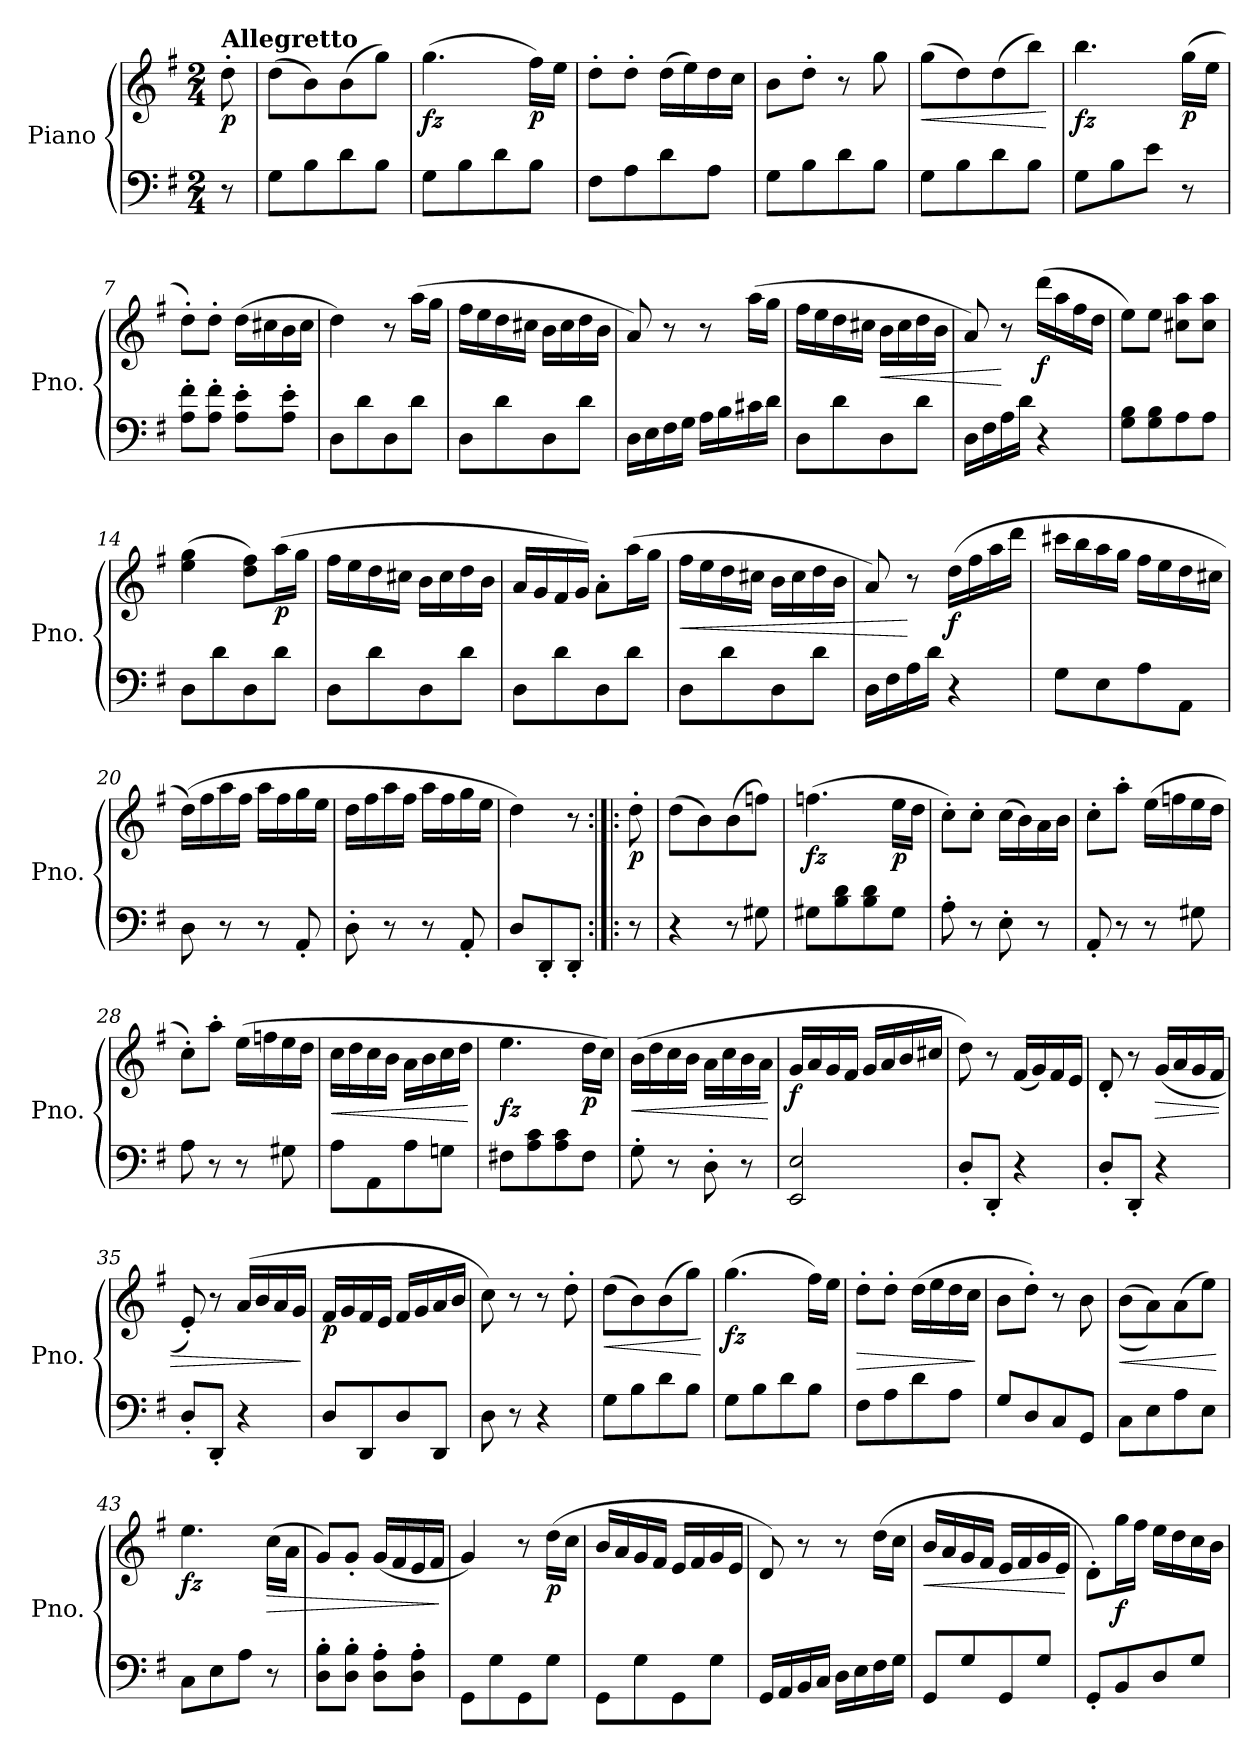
**kern	**kern	**dynam
*part1	*part1	*part1
*staff2	*staff1	*staff1/2
*I"Piano	*	*
*I'Pno.	*	*
*clefF4	*clefG2	*
*k[f#]	*k[f#]	*
*M2/4	*M2/4	*
*MM104	*MM104	*
=	=	=
!	!LO:TX:a:B:t=Allegretto	!
!	!	!LO:DY:b
8r	8dd'\	p
=1	=1	=1
8G\L	(>8dd\L	.
8B\	8b\)	.
8d\	(>8b\	.
8B\J	8gg\J)	.
=2	=2	=2
!	!	!LO:DY:b
8G\L	(>4.gg\	fz
8B\	.	.
8d\	.	.
!	!	!LO:DY:b
8B\J	16ff#\LL)	p
.	16ee\JJ	.
=3	=3	=3
8F#\L	8dd'\L	.
8A\	8dd'\J	.
8d\	(>16dd\LL	.
.	16ee\)	.
8A\J	16dd\	.
.	16cc\JJ	.
=4	=4	=4
8G\L	8b\L	.
8B\	8dd'\J	.
8d\	8r	.
8B\J	8gg\	.
=5	=5	=5
!	!	!LO:HP:b
8G\L	(>8gg\L	<
8B\	8dd\)	.
8d\	(>8dd\	.
8B\J	8bb\J)	.
.	.	[
=6	=6	=6
!	!	!LO:DY:b
8G\L	4.bb\	fz
8B\	.	.
8e\J	.	.
!	!	!LO:DY:b
8r	(>16gg\LL	p
.	16ee\JJ	.
=7	=7	=7
8A\' 8f#\'L	8dd'\L)	.
8A\' 8f#\'J	8dd'\J	.
8A\' 8e\'L	(>16dd\LL	.
.	16cc#X\	.
8A\' 8e\'J	16b\	.
.	16cc#\JJ	.
!!LO:LB:g=z
=8	=8	=8
8D\L	4dd\)	.
8d\	.	.
8D\	8r	.
8d\J	(>16aa\LL	.
.	16gg\JJ	.
=9	=9	=9
8D\L	16ff#\LL	.
.	16ee\	.
8d\	16dd\	.
.	16cc#X\JJ	.
8D\	16b\LL	.
.	16cc#\	.
8d\J	16dd\	.
.	16b\JJ	.
=10	=10	=10
16D\LL	8a/)	.
16E\	.	.
16F#\	8r	.
16G\JJ	.	.
16A\LL	8r	.
16B\	.	.
16c#X\	(>16aa\LL	.
16d\JJ	16gg\JJ	.
=11	=11	=11
8D\L	16ff#\LL	.
.	16ee\	.
8d\	16dd\	.
.	16cc#X\JJ	.
!	!	!LO:HP:b
8D\	16b\LL	<
.	16cc#\	.
8d\J	16dd\	.
.	16b\JJ	.
=12	=12	=12
16D\LL	8a/)	.
16F#\	.	.
16A\	8r	[
16d\JJ	.	.
!	!	!LO:DY:b
4r	(>16ddd\LL	f
.	16aa\	.
.	16ff#\	.
.	16dd\JJ	.
=13	=13	=13
8G\ 8B\L	8ee\L)	.
8G\ 8B\	8ee\J	.
8A\	8cc#X\ 8aa\L	.
8A\J	8cc#\ 8aa\J	.
!!LO:LB:g=z
=14	=14	=14
8D\L	(>4ee\ 4gg\	.
8d\	.	.
8D\	8dd\ 8ff#\L)	.
!	!	!LO:DY:b
8d\J	(>16aa\L	p
.	16gg\JJ	.
=15	=15	=15
8D\L	16ff#\LL	.
.	16ee\	.
8d\	16dd\	.
.	16cc#X\JJ	.
8D\	16b\LL	.
.	16cc#\	.
8d\J	16dd\	.
.	16b\JJ	.
=16	=16	=16
8D\L	16a/LL	.
.	16g/	.
8d\	16f#/	.
.	16g/JJ)	.
8D\	8a'\L	.
8d\J	(>16aa\L	.
.	16gg\JJ	.
=17	=17	=17
!	!	!LO:HP:b
8D\L	16ff#\LL	<
.	16ee\	.
8d\	16dd\	.
.	16cc#X\JJ	.
8D\	16b\LL	.
.	16cc#\	.
8d\J	16dd\	.
.	16b\JJ	.
=18	=18	=18
16D\LL	8a/)	.
16F#\	.	.
16A\	8r	[
16d\JJ	.	.
!	!	!LO:DY:b
4r	(>16dd\LL	f
.	16ff#\	.
.	16aa\	.
.	16ddd\JJ	.
=19	=19	=19
8G\L	16ccc#X\LL	.
.	16bb\	.
8E\	16aa\	.
.	16gg\JJ	.
8A\	16ff#\LL	.
.	16ee\	.
8AA\J	16dd\	.
.	16cc#X\JJ	.
!!LO:LB:g=z
=20	=20	=20
8D\	(>16dd\LL)	.
.	16ff#\	.
8r	16aa\	.
.	16ff#\JJ	.
8r	16aa\LL	.
.	16ff#\	.
8AA'/	16gg\	.
.	16ee\JJ	.
=21	=21	=21
8D'\	16dd\LL	.
.	16ff#\	.
8r	16aa\	.
.	16ff#\JJ	.
8r	16aa\LL	.
.	16ff#\	.
8AA'/	16gg\	.
.	16ee\JJ	.
=22	=22	=22
8D/L	4dd\)	.
8DD'/	.	.
8DD'/J	8r	.
!!LO:PB:g=z
=23:|!|:	=23:|!|:	=23:|!|:
!	!	!LO:DY:b
8r	8dd'\	p
=24	=24	=24
4r	(>8dd\L	.
.	8b\)	.
8r	(>8b\	.
8G#X\	8ffn\J)	.
=25	=25	=25
!	!	!LO:DY:b
8G#X\L	(>4.ffn\	fz
8B\ 8d\	.	.
8B\ 8d\	.	.
!	!	!LO:DY:b
8G#\J	16ee\LL	p
.	16dd\JJ	.
=26	=26	=26
8A'\	8cc'\L)	.
8r	8cc'\J	.
8E'\	(>16cc\LL	.
.	16b\)	.
8r	16a\	.
.	16b\JJ	.
=27	=27	=27
8AA'/	8cc'\L	.
8r	8aa'\J	.
8r	(>16ee\LL	.
.	16ffn\	.
8G#X\	16ee\	.
.	16dd\JJ	.
=28	=28	=28
8A\	8cc'\L)	.
8r	8aa'\J	.
8r	(>16ee\LL	.
.	16ffn\	.
8G#X\	16ee\	.
.	16dd\JJ	.
=29	=29	=29
!	!	!LO:HP:b
8A\L	16cc\LL	<
.	16dd\	.
8AA\	16cc\	.
.	16b\JJ	.
8A\	16a\LL	.
.	16b\	.
8Gn\J	16cc\	.
.	16dd\JJ	.
.	.	[
=30	=30	=30
!	!	!LO:DY:a=2
8F#X\L	4.ee\	fz
8A\ 8c\	.	.
8A\ 8c\	.	.
!	!	!LO:DY:b
8F#\J	16dd\LL	p
.	16cc\JJ)	.
=31	=31	=31
!	!	!LO:HP:b
8G'\	(>16b\LL	<
.	16dd\	.
8r	16cc\	.
.	16b\JJ	.
8D'\	16a\LL	.
.	16cc\	.
8r	16b\	.
.	16a\JJ	.
.	.	[
!!LO:LB:g=z
=32	=32	=32
!	!	!LO:DY:b
2EE/ 2E/	16g/LL	f
.	16a/	.
.	16g/	.
.	16f#/JJ	.
.	16g/LL	.
.	16a/	.
.	16b/	.
.	16cc#X/JJ	.
=33	=33	=33
8D'/L	8dd\)	.
8DD'/J	8r	.
4r	(<16f#/LL	.
.	16g/)	.
.	16f#/	.
.	16e/JJ	.
=34	=34	=34
8D'/L	8d'/	.
8DD'/J	8r	.
!	!	!LO:HP:b
4r	(<16g/LL	>
.	16a/	.
.	16g/	.
.	16f#/JJ	.
=35	=35	=35
8D'/L	8e'/)	.
8DD'/J	8r	.
4r	(>16a/LL	.
.	16b/	.
.	16a/	.
.	16g/JJ	.
.	.	]
=36	=36	=36
!	!	!LO:DY:b
8D/L	16f#/LL	p
.	16g/	.
8DD/	16f#/	.
.	16e/JJ	.
8D/	16f#/LL	.
.	16g/	.
8DD/J	16a/	.
.	16b/JJ	.
=37	=37	=37
8D\	8cc\)	.
8r	8r	.
4r	8r	.
.	8dd'\	.
=38	=38	=38
!	!	!LO:HP:b
8G\L	(>8dd\L	<
8B\	8b\)	.
8d\	(>8b\	.
8B\J	8gg\J)	.
.	.	[
=39	=39	=39
!	!	!LO:DY:b
8G\L	(>4.gg\	fz
8B\	.	.
8d\	.	.
8B\J	16ff#\LL)	.
.	16ee\JJ	.
=40	=40	=40
!	!	!LO:HP:b
8F#\L	8dd'\L	>
8A\	8dd'\J	.
8d\	(>16dd\LL	.
.	16ee\	.
8A\J	16dd\	.
.	16cc\JJ	.
.	.	]
!!LO:LB:g=z
=41	=41	=41
8G/L	8b\L	.
8D/	8dd'\J)	.
8C/	8r	.
8GG/J	8b\	.
=42	=42	=42
!	!	!LO:HP:b
8C\L	(>(>8b\L	<
8E\	8a\))	.
8A\	(>8a\	.
8E\J	8ee\J)	.
.	.	[
=43	=43	=43
!	!	!LO:DY:b
8C\L	4.ee\	fz
8E\	.	.
8A\J	.	.
!	!	!LO:HP:b
8r	(>16cc\LL	>
.	16a\JJ	.
=44	=44	=44
8D\' 8B\'L	8g/L)	.
8D\' 8B\'J	8g'/J	.
8D\' 8A\'L	(<16g/LL	.
.	16f#/	.
8D\' 8A\'J	16e/	.
.	16f#/JJ	.
.	.	]
=45	=45	=45
8GG\L	4g/)	.
8G\	.	.
8GG\	8r	.
!	!	!LO:DY:b
8G\J	(>16dd\LL	p
.	16cc\JJ	.
=46	=46	=46
8GG\L	16b/LL	.
.	16a/	.
8G\	16g/	.
.	16f#/JJ	.
8GG\	16e/LL	.
.	16f#/	.
8G\J	16g/	.
.	16e/JJ	.
=47	=47	=47
16GG/LL	8d/)	.
16AA/	.	.
16BB/	8r	.
16C/JJ	.	.
16D\LL	8r	.
16E\	.	.
16F#\	(>16dd\LL	.
16G\JJ	16cc\JJ	.
=48	=48	=48
!	!	!LO:HP:b
8GG/L	16b/LL	<
.	16a/	.
8G/	16g/	.
.	16f#/JJ	.
8GG/	16e/LL	.
.	16f#/	.
8G/J	16g/	.
.	16e/JJ	.
.	.	[
=49	=49	=49
8GG'/L	8d'\L)	.
!	!	!LO:DY:b
8BB/	16gg\L	f
.	16ff#\JJ	.
8D/	16ee\LL	.
.	16dd\	.
8G/J	16cc\	.
.	16b\JJ	.
=	=	=
*-	*-	*-
